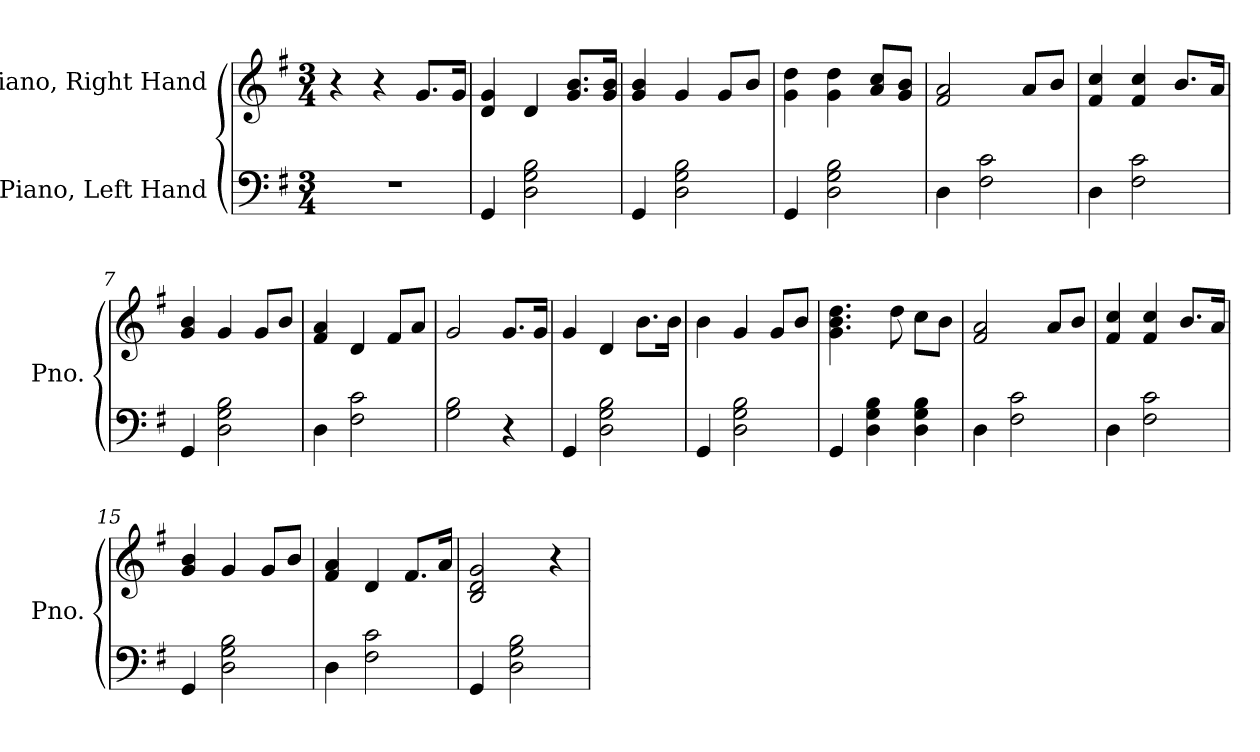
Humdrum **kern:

**kern	**kern
*part2	*part1
*staff2	*staff1
*I"Piano, Left Hand	*I"Piano, Right Hand
*I'Pno.	*I'Pno.
*clefF4	*clefG2
*k[f#]	*k[f#]
*M3/4	*M3/4
*MM100	*MM100
=1	=1
2.r	4r
.	4r
.	8.g/L
.	16g/Jk
=2	=2
4GG/	4d/ 4g/
2D\ 2G\ 2B\	4d/
.	8.g/ 8.b/L
.	16g/ 16b/Jk
=3	=3
4GG/	4g/ 4b/
2D\ 2G\ 2B\	4g/
.	8g/L
.	8b/J
=4	=4
4GG/	4g\ 4dd\
2D\ 2G\ 2B\	4g\ 4dd\
.	8a/ 8cc/L
.	8g/ 8b/J
=5	=5
4D\	2f#/ 2a/
2F#\ 2c\	.
.	8a/L
.	8b/J
=6	=6
4D\	4f#/ 4cc/
2F#\ 2c\	4f#/ 4cc/
.	8.b/L
.	16a/Jk
=7	=7
4GG/	4g/ 4b/
2D\ 2G\ 2B\	4g/
.	8g/L
.	8b/J
!!LO:LB:g=z
=8	=8
4D\	4f#/ 4a/
2F#\ 2c\	4d/
.	8f#/L
.	8a/J
=9	=9
2G\ 2B\	2g/
4r	8.g/L
.	16g/Jk
=10	=10
4GG/	4g/
2D\ 2G\ 2B\	4d/
.	8.b\L
.	16b\Jk
=11	=11
4GG/	4b\
2D\ 2G\ 2B\	4g/
.	8g/L
.	8b/J
=12	=12
4GG/	4.g\ 4.b\ 4.dd\
4D\ 4G\ 4B\	.
.	8dd\
4D\ 4G\ 4B\	8cc\L
.	8b\J
=13	=13
4D\	2f#/ 2a/
2F#\ 2c\	.
.	8a/L
.	8b/J
=14	=14
4D\	4f#/ 4cc/
2F#\ 2c\	4f#/ 4cc/
.	8.b/L
.	16a/Jk
=15	=15
4GG/	4g/ 4b/
2D\ 2G\ 2B\	4g/
.	8g/L
.	8b/J
!!LO:LB:g=z
=16	=16
4D\	4f#/ 4a/
2F#\ 2c\	4d/
.	8.f#/L
.	16a/Jk
=17	=17
4GG/	2B/ 2d/ 2g/
2D\ 2G\ 2B\	.
.	4r
=	=
*-	*-
